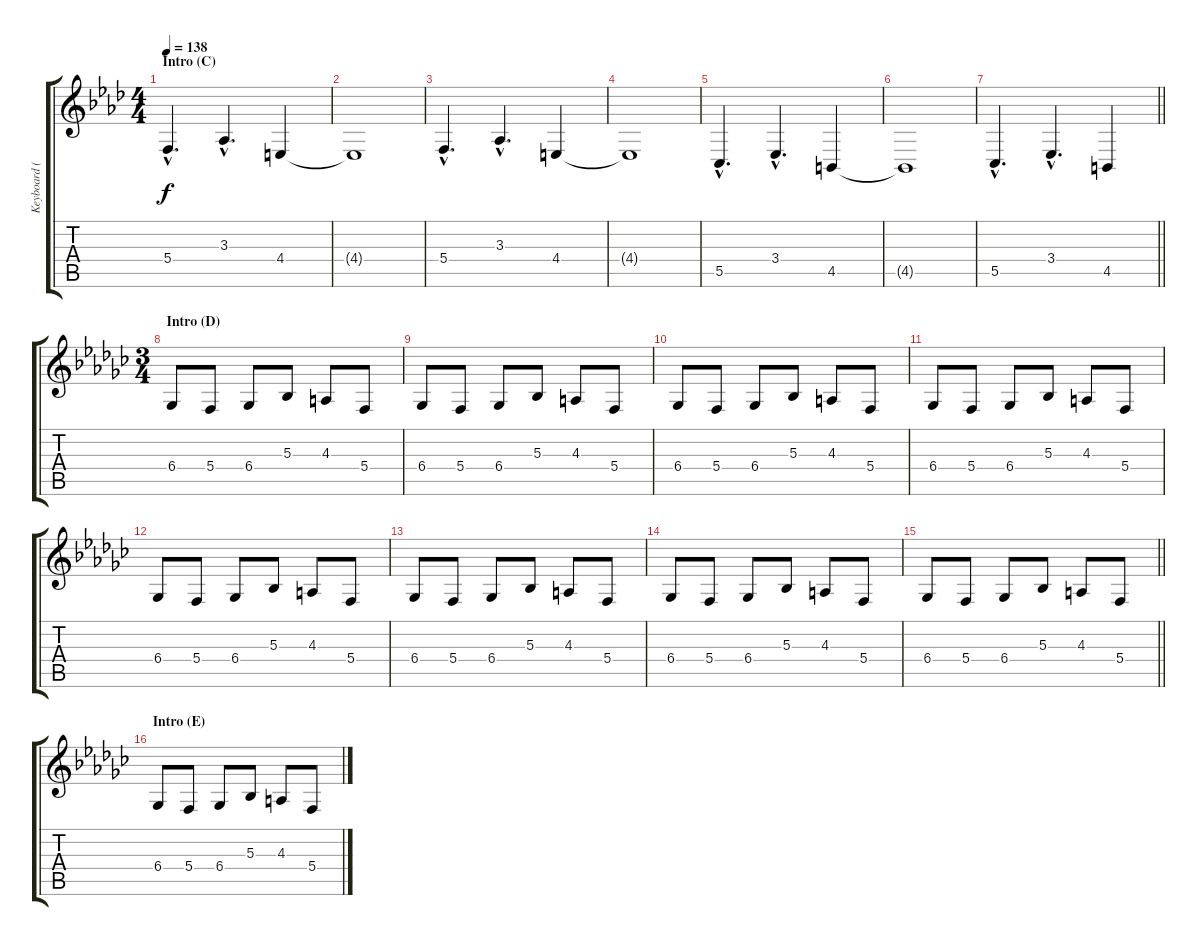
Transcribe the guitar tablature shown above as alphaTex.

\track ("Keyboard (1)" "Keyboard (") {instrument choiraahs}
\staff {score tabs}
\tuning (D4 A3 F3 C3 G2 D2) {hide}
\ts (4 4)
\section ("" "Intro (C)")
\tempo 138
\clef g2
\ks fminor
5.4{hac}.4{d dy f} 3.3{hac}.4{d} 4.4.4 |
4.4{t}.1 |
5.4{hac}.4{d} 3.3{hac}.4{d} 4.4.4 |
4.4{t}.1 |
5.5{hac}.4{d} 3.4{hac}.4{d} 4.5.4 |
4.5{t}.1 |
\barLineRight lightlight
5.5{hac}.4{d} 3.4{hac}.4{d} 4.5.4 |
\ts (3 4)
\section ("" "Intro (D)")
\ks ebminor
6.4.8 5.4.8 6.4.8 5.3.8 4.3.8 5.4.8 |
6.4.8 5.4.8 6.4.8 5.3.8 4.3.8 5.4.8 |
6.4.8 5.4.8 6.4.8 5.3.8 4.3.8 5.4.8 |
6.4.8 5.4.8 6.4.8 5.3.8 4.3.8 5.4.8 |
6.4.8 5.4.8 6.4.8 5.3.8 4.3.8 5.4.8 |
6.4.8 5.4.8 6.4.8 5.3.8 4.3.8 5.4.8 |
6.4.8 5.4.8 6.4.8 5.3.8 4.3.8 5.4.8 |
\barLineRight lightlight
6.4.8 5.4.8 6.4.8 5.3.8 4.3.8 5.4.8 |
\section ("" "Intro (E)")
6.4.8 5.4.8 6.4.8 5.3.8 4.3.8 5.4.8
